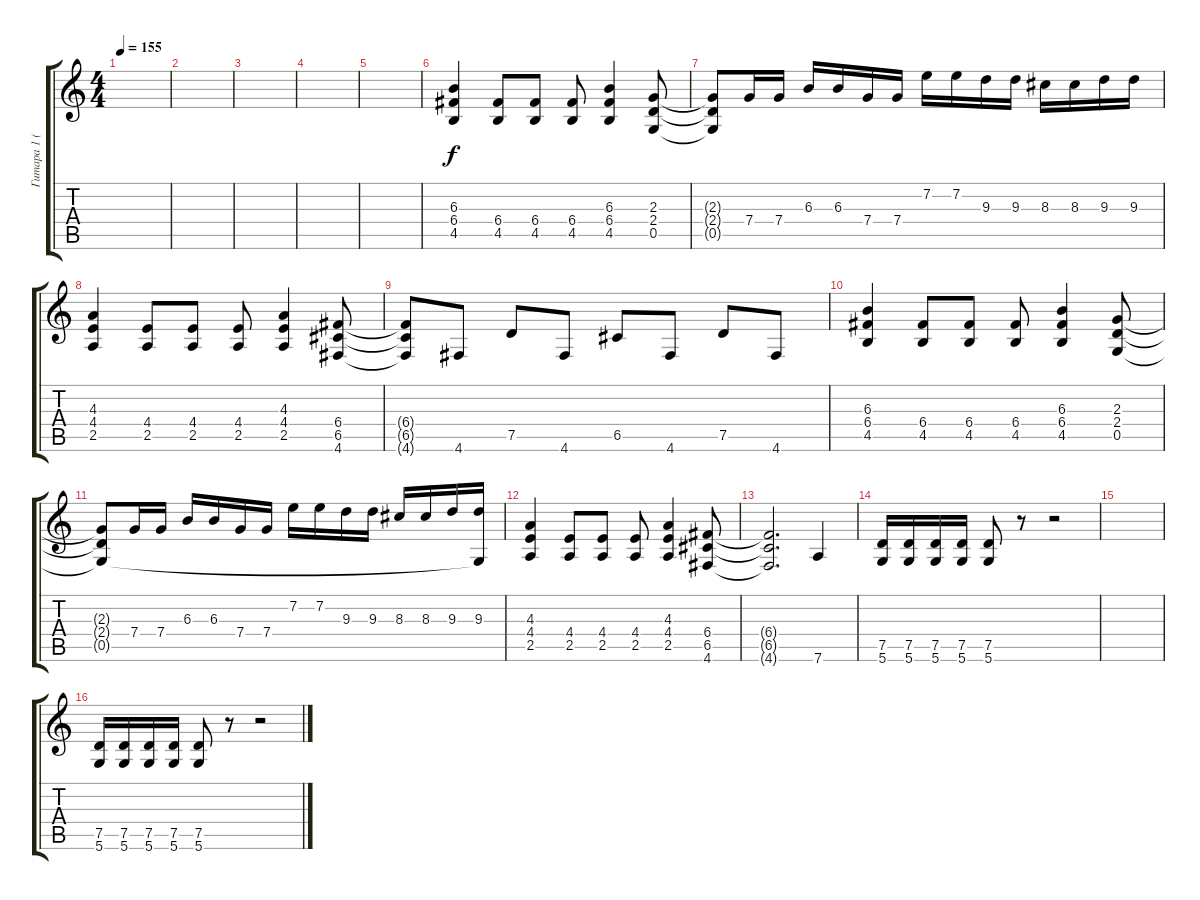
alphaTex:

\track ("Гитара 1 (2)" "Гитара 1 (") {instrument distortionguitar}
\staff {score tabs}
\tuning (D4 A3 F3 C3 G2 D2) {hide}
\ts (4 4)
\tempo 155
\clef g2
\ks c
|
|
|
|
|
(6.3 6.4 4.5).4 (6.4 4.5).8 (6.4 4.5).8 (6.4 4.5).8 (6.3 6.4 4.5).4 (2.3 2.4 0.5).8 |
(2.3{t} 2.4{t} 0.5{t}).8 7.4.16 7.4.16 6.3.16 6.3.16 7.4.16 7.4.16 7.2.16 7.2.16 9.3.16 9.3.16 8.3.16 8.3.16 9.3.16 9.3.16 |
(4.3 4.4 2.5).4 (4.4 2.5).8 (4.4 2.5).8 (4.4 2.5).8 (4.3 4.4 2.5).4 (6.4 6.5 4.6).8 |
(6.4{t} 6.5{t} 4.6{t}).8 4.6.8 7.5.8 4.6.8 6.5.8 4.6.8 7.5.8 4.6.8 |
(6.3 6.4 4.5).4 (6.4 4.5).8 (6.4 4.5).8 (6.4 4.5).8 (6.3 6.4 4.5).4 (2.3 2.4 0.5).8 |
(2.3{t} 2.4{t} 0.5{t}).8 7.4.16 7.4.16 6.3.16 6.3.16 7.4.16 7.4.16 7.2.16 7.2.16 9.3.16 9.3.16 8.3.16 8.3.16 9.3.16 (9.3 0.5{t}).16 |
(4.3 4.4 2.5).4 (4.4 2.5).8 (4.4 2.5).8 (4.4 2.5).8 (4.3 4.4 2.5).4 (6.4 6.5 4.6).8 |
(6.4{t} 6.5{t} 4.6{t}).2{d} 7.6.4 |
(7.5 5.6).16 (7.5 5.6).16 (7.5 5.6).16 (7.5 5.6).16 (7.5 5.6).8 r.8 r.2 |
|
(7.5 5.6).16 (7.5 5.6).16 (7.5 5.6).16 (7.5 5.6).16 (7.5 5.6).8 r.8 r.2
